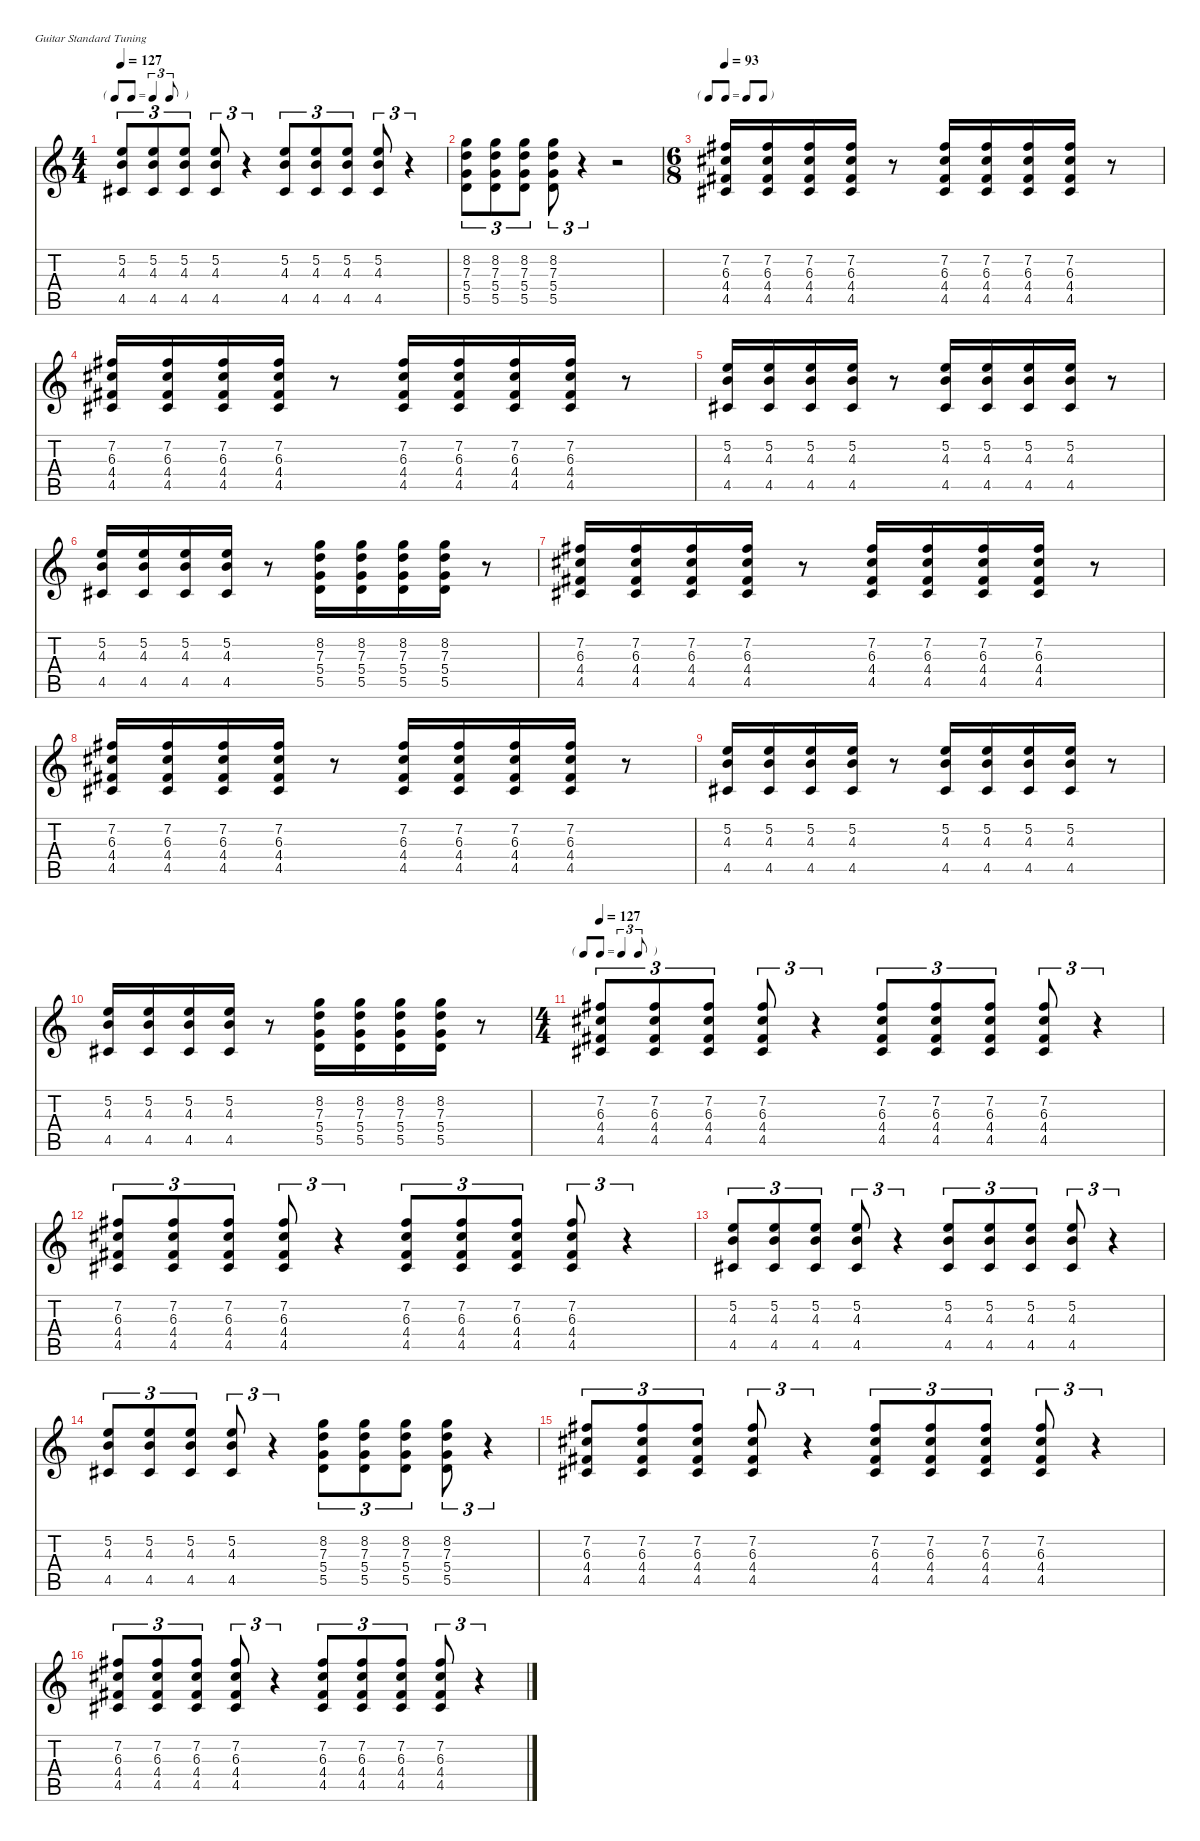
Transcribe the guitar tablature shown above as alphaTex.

\defaultSystemsLayout 4
\hideDynamics
\bracketExtendMode nobrackets
\singleTrackTrackNamePolicy hidden
\multiTrackTrackNamePolicy hidden
\firstSystemTrackNameMode fullname
\firstSystemTrackNameOrientation horizontal
\otherSystemsTrackNameOrientation horizontal
\track ("Rhythm Guitar 1 [Mikael Akerfeldt + Pete" "dist.guit.") {defaultSystemsLayout 4 mute instrument distortionguitar}
\staff {score tabs}
\tuning (E4 B3 G3 D3 A2 E2)
\ts (4 4)
\tf triplet8th
\tempo 127
\clef g2
\ks c
(5.2 4.3 4.5{acc #}).8{tu (3 2) dy f beam Up} (5.2 4.3 4.5{acc #}).8{tu (3 2) beam Up} (5.2 4.3 4.5{acc #}).8{tu (3 2) beam Up} (5.2 4.3 4.5{acc #}).8{tu (3 2) beam Up} r.4{tu (3 2) beam Up} (5.2 4.3 4.5{acc #}).8{tu (3 2) beam Up} (5.2 4.3 4.5{acc #}).8{tu (3 2) beam Up} (5.2 4.3 4.5{acc #}).8{tu (3 2) beam Up} (5.2 4.3 4.5{acc #}).8{tu (3 2) beam Up} r.4{tu (3 2) beam Up} |
(8.2 7.3 5.4 5.5).8{tu (3 2) beam Down} (8.2 7.3 5.4 5.5).8{tu (3 2) beam Down} (8.2 7.3 5.4 5.5).8{tu (3 2) beam Down} (8.2 7.3 5.4 5.5).8{tu (3 2) beam Down} r.4{tu (3 2) beam Down} r.2{beam Down} |
\ts (6 8)
\beaming (8 3 3)
\tf none
\tempo 93
(7.2{acc #} 6.3{acc #} 4.4{acc #} 4.5{acc #}).16{beam Up} (7.2{acc #} 6.3{acc #} 4.4{acc #} 4.5{acc #}).16{beam Up} (7.2{acc #} 6.3{acc #} 4.4{acc #} 4.5{acc #}).16{beam Up} (7.2{acc #} 6.3{acc #} 4.4{acc #} 4.5{acc #}).16{beam Up} r.8{beam Up} (7.2{acc #} 6.3{acc #} 4.4{acc #} 4.5{acc #}).16{beam Up} (7.2{acc #} 6.3{acc #} 4.4{acc #} 4.5{acc #}).16{beam Up} (7.2{acc #} 6.3{acc #} 4.4{acc #} 4.5{acc #}).16{beam Up} (7.2{acc #} 6.3{acc #} 4.4{acc #} 4.5{acc #}).16{beam Up} r.8{beam Up} |
(7.2{acc #} 6.3{acc #} 4.4{acc #} 4.5{acc #}).16{beam Up} (7.2{acc #} 6.3{acc #} 4.4{acc #} 4.5{acc #}).16{beam Up} (7.2{acc #} 6.3{acc #} 4.4{acc #} 4.5{acc #}).16{beam Up} (7.2{acc #} 6.3{acc #} 4.4{acc #} 4.5{acc #}).16{beam Up} r.8{beam Up} (7.2{acc #} 6.3{acc #} 4.4{acc #} 4.5{acc #}).16{beam Up} (7.2{acc #} 6.3{acc #} 4.4{acc #} 4.5{acc #}).16{beam Up} (7.2{acc #} 6.3{acc #} 4.4{acc #} 4.5{acc #}).16{beam Up} (7.2{acc #} 6.3{acc #} 4.4{acc #} 4.5{acc #}).16{beam Up} r.8{beam Up} |
(5.2 4.3 4.5{acc #}).16{beam Up} (5.2 4.3 4.5{acc #}).16{beam Up} (5.2 4.3 4.5{acc #}).16{beam Up} (5.2 4.3 4.5{acc #}).16{beam Up} r.8{beam Up} (5.2 4.3 4.5{acc #}).16{beam Up} (5.2 4.3 4.5{acc #}).16{beam Up} (5.2 4.3 4.5{acc #}).16{beam Up} (5.2 4.3 4.5{acc #}).16{beam Up} r.8{beam Up} |
(5.2 4.3 4.5{acc #}).16{beam Up} (5.2 4.3 4.5{acc #}).16{beam Up} (5.2 4.3 4.5{acc #}).16{beam Up} (5.2 4.3 4.5{acc #}).16{beam Up} r.8{beam Up} (8.2 7.3 5.4 5.5).16{beam Down} (8.2 7.3 5.4 5.5).16{beam Down} (8.2 7.3 5.4 5.5).16{beam Down} (8.2 7.3 5.4 5.5).16{beam Down} r.8{beam Down} |
(7.2{acc #} 6.3{acc #} 4.4{acc #} 4.5{acc #}).16{beam Up} (7.2{acc #} 6.3{acc #} 4.4{acc #} 4.5{acc #}).16{beam Up} (7.2{acc #} 6.3{acc #} 4.4{acc #} 4.5{acc #}).16{beam Up} (7.2{acc #} 6.3{acc #} 4.4{acc #} 4.5{acc #}).16{beam Up} r.8{beam Up} (7.2{acc #} 6.3{acc #} 4.4{acc #} 4.5{acc #}).16{beam Up} (7.2{acc #} 6.3{acc #} 4.4{acc #} 4.5{acc #}).16{beam Up} (7.2{acc #} 6.3{acc #} 4.4{acc #} 4.5{acc #}).16{beam Up} (7.2{acc #} 6.3{acc #} 4.4{acc #} 4.5{acc #}).16{beam Up} r.8{beam Up} |
(7.2{acc #} 6.3{acc #} 4.4{acc #} 4.5{acc #}).16{beam Up} (7.2{acc #} 6.3{acc #} 4.4{acc #} 4.5{acc #}).16{beam Up} (7.2{acc #} 6.3{acc #} 4.4{acc #} 4.5{acc #}).16{beam Up} (7.2{acc #} 6.3{acc #} 4.4{acc #} 4.5{acc #}).16{beam Up} r.8{beam Up} (7.2{acc #} 6.3{acc #} 4.4{acc #} 4.5{acc #}).16{beam Up} (7.2{acc #} 6.3{acc #} 4.4{acc #} 4.5{acc #}).16{beam Up} (7.2{acc #} 6.3{acc #} 4.4{acc #} 4.5{acc #}).16{beam Up} (7.2{acc #} 6.3{acc #} 4.4{acc #} 4.5{acc #}).16{beam Up} r.8{beam Up} |
(5.2 4.3 4.5{acc #}).16{beam Up} (5.2 4.3 4.5{acc #}).16{beam Up} (5.2 4.3 4.5{acc #}).16{beam Up} (5.2 4.3 4.5{acc #}).16{beam Up} r.8{beam Up} (5.2 4.3 4.5{acc #}).16{beam Up} (5.2 4.3 4.5{acc #}).16{beam Up} (5.2 4.3 4.5{acc #}).16{beam Up} (5.2 4.3 4.5{acc #}).16{beam Up} r.8{beam Up} |
(5.2 4.3 4.5{acc #}).16{beam Up} (5.2 4.3 4.5{acc #}).16{beam Up} (5.2 4.3 4.5{acc #}).16{beam Up} (5.2 4.3 4.5{acc #}).16{beam Up} r.8{beam Up} (8.2 7.3 5.4 5.5).16{beam Down} (8.2 7.3 5.4 5.5).16{beam Down} (8.2 7.3 5.4 5.5).16{beam Down} (8.2 7.3 5.4 5.5).16{beam Down} r.8{beam Down} |
\ts (4 4)
\beaming (8 2 2 2 2)
\tf triplet8th
\tempo 127
(7.2{acc #} 6.3{acc #} 4.4{acc #} 4.5{acc #}).8{tu (3 2) beam Up} (7.2{acc #} 6.3{acc #} 4.4{acc #} 4.5{acc #}).8{tu (3 2) beam Up} (7.2{acc #} 6.3{acc #} 4.4{acc #} 4.5{acc #}).8{tu (3 2) beam Up} (7.2{acc #} 6.3{acc #} 4.4{acc #} 4.5{acc #}).8{tu (3 2) beam Up} r.4{tu (3 2) beam Up} (7.2{acc #} 6.3{acc #} 4.4{acc #} 4.5{acc #}).8{tu (3 2) beam Up} (7.2{acc #} 6.3{acc #} 4.4{acc #} 4.5{acc #}).8{tu (3 2) beam Up} (7.2{acc #} 6.3{acc #} 4.4{acc #} 4.5{acc #}).8{tu (3 2) beam Up} (7.2{acc #} 6.3{acc #} 4.4{acc #} 4.5{acc #}).8{tu (3 2) beam Up} r.4{tu (3 2) beam Up} |
(7.2{acc #} 6.3{acc #} 4.4{acc #} 4.5{acc #}).8{tu (3 2) beam Up} (7.2{acc #} 6.3{acc #} 4.4{acc #} 4.5{acc #}).8{tu (3 2) beam Up} (7.2{acc #} 6.3{acc #} 4.4{acc #} 4.5{acc #}).8{tu (3 2) beam Up} (7.2{acc #} 6.3{acc #} 4.4{acc #} 4.5{acc #}).8{tu (3 2) beam Up} r.4{tu (3 2) beam Up} (7.2{acc #} 6.3{acc #} 4.4{acc #} 4.5{acc #}).8{tu (3 2) beam Up} (7.2{acc #} 6.3{acc #} 4.4{acc #} 4.5{acc #}).8{tu (3 2) beam Up} (7.2{acc #} 6.3{acc #} 4.4{acc #} 4.5{acc #}).8{tu (3 2) beam Up} (7.2{acc #} 6.3{acc #} 4.4{acc #} 4.5{acc #}).8{tu (3 2) beam Up} r.4{tu (3 2) beam Up} |
(5.2 4.3 4.5{acc #}).8{tu (3 2) beam Up} (5.2 4.3 4.5{acc #}).8{tu (3 2) beam Up} (5.2 4.3 4.5{acc #}).8{tu (3 2) beam Up} (5.2 4.3 4.5{acc #}).8{tu (3 2) beam Up} r.4{tu (3 2) beam Up} (5.2 4.3 4.5{acc #}).8{tu (3 2) beam Up} (5.2 4.3 4.5{acc #}).8{tu (3 2) beam Up} (5.2 4.3 4.5{acc #}).8{tu (3 2) beam Up} (5.2 4.3 4.5{acc #}).8{tu (3 2) beam Up} r.4{tu (3 2) beam Up} |
(5.2 4.3 4.5{acc #}).8{tu (3 2) beam Up} (5.2 4.3 4.5{acc #}).8{tu (3 2) beam Up} (5.2 4.3 4.5{acc #}).8{tu (3 2) beam Up} (5.2 4.3 4.5{acc #}).8{tu (3 2) beam Up} r.4{tu (3 2) beam Up} (8.2 7.3 5.4 5.5).8{tu (3 2) beam Down} (8.2 7.3 5.4 5.5).8{tu (3 2) beam Down} (8.2 7.3 5.4 5.5).8{tu (3 2) beam Down} (8.2 7.3 5.4 5.5).8{tu (3 2) beam Down} r.4{tu (3 2) beam Down} |
(7.2{acc #} 6.3{acc #} 4.4{acc #} 4.5{acc #}).8{tu (3 2) beam Up} (7.2{acc #} 6.3{acc #} 4.4{acc #} 4.5{acc #}).8{tu (3 2) beam Up} (7.2{acc #} 6.3{acc #} 4.4{acc #} 4.5{acc #}).8{tu (3 2) beam Up} (7.2{acc #} 6.3{acc #} 4.4{acc #} 4.5{acc #}).8{tu (3 2) beam Up} r.4{tu (3 2) beam Up} (7.2{acc #} 6.3{acc #} 4.4{acc #} 4.5{acc #}).8{tu (3 2) beam Up} (7.2{acc #} 6.3{acc #} 4.4{acc #} 4.5{acc #}).8{tu (3 2) beam Up} (7.2{acc #} 6.3{acc #} 4.4{acc #} 4.5{acc #}).8{tu (3 2) beam Up} (7.2{acc #} 6.3{acc #} 4.4{acc #} 4.5{acc #}).8{tu (3 2) beam Up} r.4{tu (3 2) beam Up} |
(7.2{acc #} 6.3{acc #} 4.4{acc #} 4.5{acc #}).8{tu (3 2) beam Up} (7.2{acc #} 6.3{acc #} 4.4{acc #} 4.5{acc #}).8{tu (3 2) beam Up} (7.2{acc #} 6.3{acc #} 4.4{acc #} 4.5{acc #}).8{tu (3 2) beam Up} (7.2{acc #} 6.3{acc #} 4.4{acc #} 4.5{acc #}).8{tu (3 2) beam Up} r.4{tu (3 2) beam Up} (7.2{acc #} 6.3{acc #} 4.4{acc #} 4.5{acc #}).8{tu (3 2) beam Up} (7.2{acc #} 6.3{acc #} 4.4{acc #} 4.5{acc #}).8{tu (3 2) beam Up} (7.2{acc #} 6.3{acc #} 4.4{acc #} 4.5{acc #}).8{tu (3 2) beam Up} (7.2{acc #} 6.3{acc #} 4.4{acc #} 4.5{acc #}).8{tu (3 2) beam Up} r.4{tu (3 2) beam Up}
